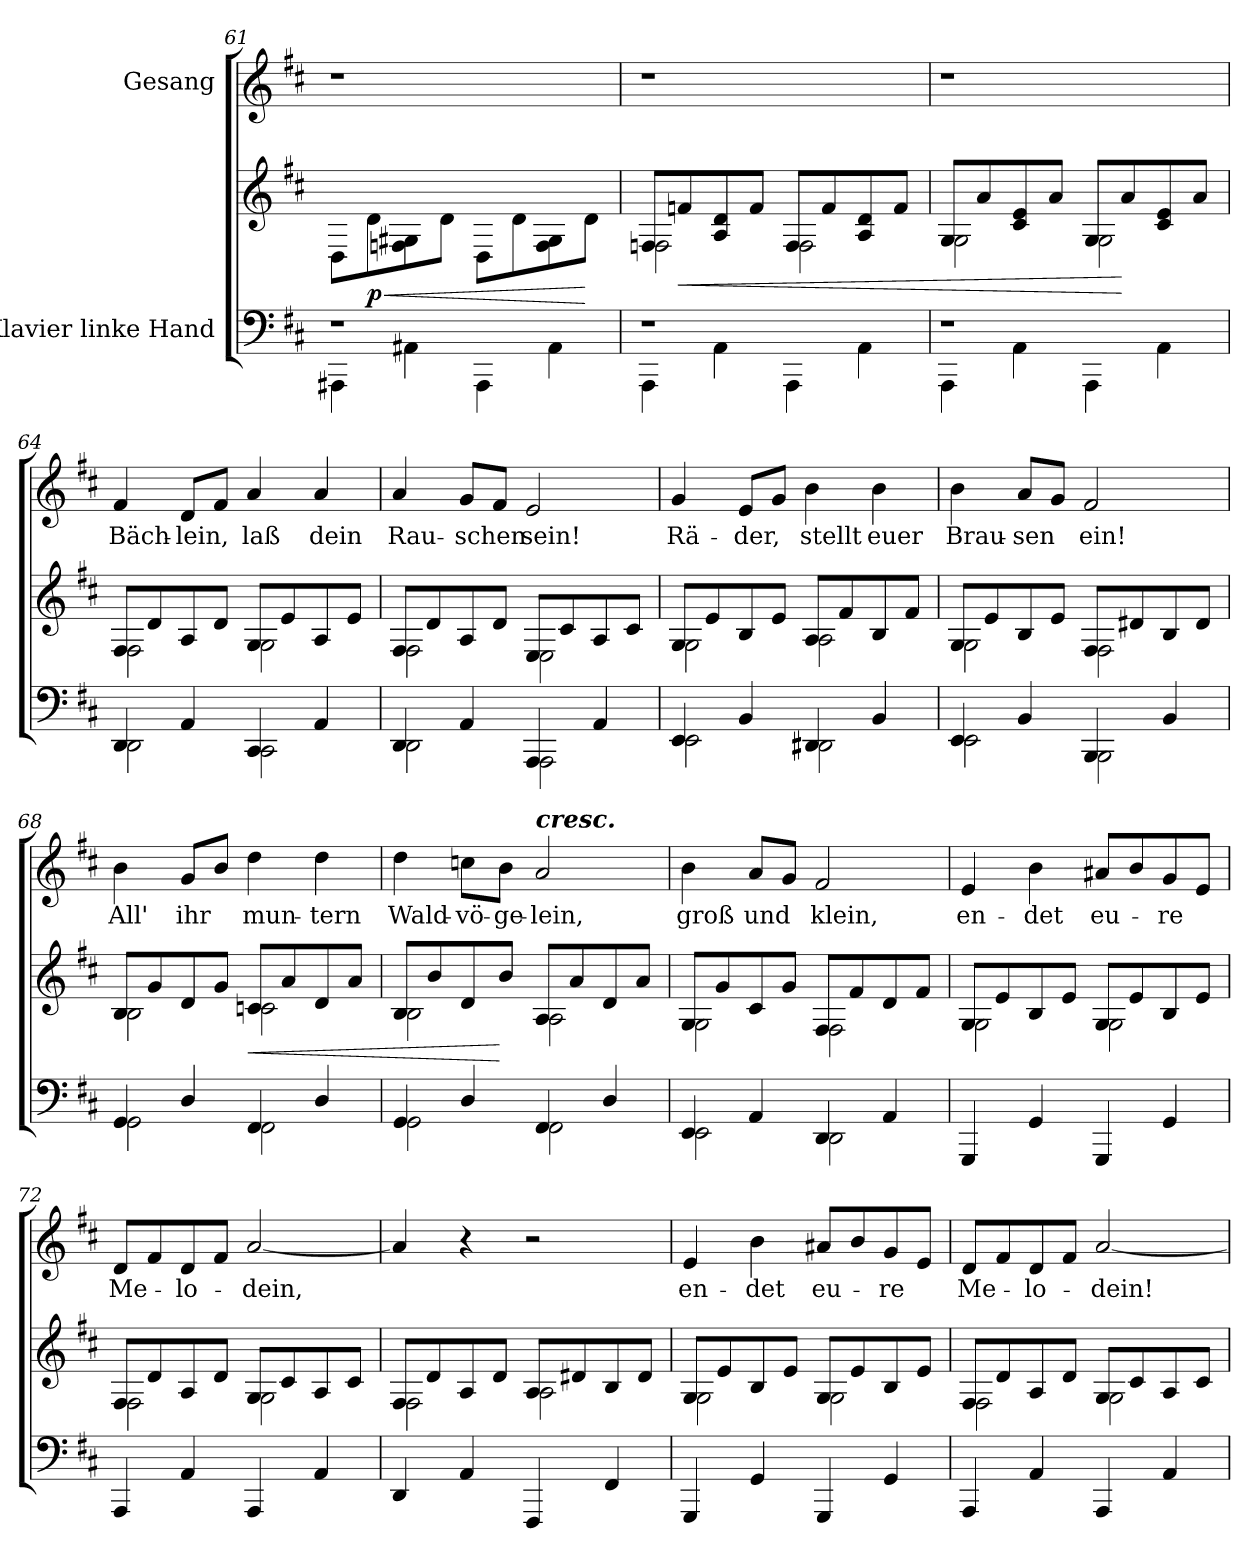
**kern	**kern	**dynam	**kern	**text
*part2	*part2	*part2	*part1	*part1
*staff3	*staff2	*staff2/3	*staff1	*staff1
*I"Klavier linke Hand	*	*	*I"Gesang	*
*clefF4	*clefG2	*	*clefG2	*
*k[f#c#]	*k[f#c#]	*	*k[f#c#]	*
=61	=61	=61	=61	=61
*^	*	*	*	*
1r	4AAA#X\	8D\L	.	1r	.
!	!	!	!LO:HP:b	!	!
!	!	!	!LO:DY:n=1:b	!	!
.	.	8d\	< p	.	.
.	4AA#X\	8Fn\ 8G#X\	.	.	.
.	.	8d\J	.	.	.
.	4AAA#\	8D\L	.	.	.
.	.	8d\	.	.	.
.	4AA#\	8F\ 8G#\	.	.	.
.	.	8d\J	[	.	.
!!LO:LB:g=z
=62	=62	=62	=62	=62	=62
*	*	*^	*	*	*
1r	4AAA\	8Fn/L	2F\	.	1r	.
!	!	!	!	!LO:HP:b	!	!
.	.	8fn/	.	<	.	.
.	4AA\	8A/ 8d/	.	.	.	.
.	.	8f/J	.	.	.	.
.	4AAA\	8F/L	2F\	.	.	.
.	.	8f/	.	.	.	.
.	4AA\	8A/ 8d/	.	.	.	.
.	.	8f/J	.	.	.	.
=63	=63	=63	=63	=63	=63	=63
1r	4AAA\	8G/L	2G\	.	1r	.
.	.	8a/	.	.	.	.
.	4AA\	8c#/ 8e/	.	.	.	.
.	.	8a/J	.	.	.	.
.	4AAA\	8G/L	2G\	.	.	.
.	.	8a/	.	[	.	.
.	4AA\	8c#/ 8e/	.	.	.	.
.	.	8a/J	.	.	.	.
!!LO:LB:g=z
=64	=64	=64	=64	=64	=64	=64
!	!	!	!	!	!	!LO:LY:b
4DD/	2DD\	8F#/L	2F#\	.	4f#/	Bäch-
.	.	8d/	.	.	.	.
!	!	!	!	!	!	!LO:LY:b
4AA/	.	8A/	.	.	8d/L	lein,
.	.	8d/J	.	.	8f#/J	.
!	!	!	!	!	!	!LO:LY:b
4CC#/	2CC#\	8G/L	2G\	.	4a/	laß
.	.	8e/	.	.	.	.
!	!	!	!	!	!	!LO:LY:b
4AA/	.	8A/	.	.	4a/	dein
.	.	8e/J	.	.	.	.
=65	=65	=65	=65	=65	=65	=65
!	!	!	!	!	!	!LO:LY:b
4DD/	2DD\	8F#/L	2F#\	.	4a/	Rau-
.	.	8d/	.	.	.	.
!	!	!	!	!	!	!LO:LY:b
4AA/	.	8A/	.	.	8g/L	schen
.	.	8d/J	.	.	8f#/J	.
!	!	!	!	!	!	!LO:LY:b
4AAA/	2AAA\	8E/L	2E\	.	2e/	sein!
.	.	8c#/	.	.	.	.
4AA/	.	8A/	.	.	.	.
.	.	8c#/J	.	.	.	.
=66	=66	=66	=66	=66	=66	=66
!	!	!	!	!	!	!LO:LY:b
4EE/	2EE\	8G/L	2G\	.	4g/	Rä-
.	.	8e/	.	.	.	.
!	!	!	!	!	!	!LO:LY:b
4BB/	.	8B/	.	.	8e/L	der,
.	.	8e/J	.	.	8g/J	.
!	!	!	!	!	!	!LO:LY:b
4DD#X/	2DD#\	8A/L	2A\	.	4b\	stellt
.	.	8f#/	.	.	.	.
!	!	!	!	!	!	!LO:LY:b
4BB/	.	8B/	.	.	4b\	euer
.	.	8f#/J	.	.	.	.
!!LO:LB:g=z
=67	=67	=67	=67	=67	=67	=67
!	!	!	!	!	!	!LO:LY:b
4EE/	2EE\	8G/L	2G\	.	4b\	Brau-
.	.	8e/	.	.	.	.
!	!	!	!	!	!	!LO:LY:b
4BB/	.	8B/	.	.	8a/L	sen
.	.	8e/J	.	.	8g/J	.
!	!	!	!	!	!	!LO:LY:b
4BBB/	2BBB\	8F#/L	2F#\	.	2f#/	ein!
.	.	8d#X/	.	.	.	.
4BB/	.	8B/	.	.	.	.
.	.	8d#/J	.	.	.	.
!!LO:PB:g=z
=68	=68	=68	=68	=68	=68	=68
!	!	!	!	!	!	!LO:LY:b
4GG/	2GG\	8B/L	2B\	.	4b\	All'
.	.	8g/	.	.	.	.
!	!	!	!	!	!	!LO:LY:b
4D/	.	8d/	.	.	8g/L	ihr
.	.	8g/J	.	.	8b/J	.
!	!	!	!	!LO:HP:b	!	!LO:LY:b
4FF#/	2FF#\	8cn/L	2c\	<	4dd\	mun-
.	.	8a/	.	.	.	.
!	!	!	!	!	!	!LO:LY:b
4D/	.	8d/	.	.	4dd\	tern
.	.	8a/J	.	.	.	.
=69	=69	=69	=69	=69	=69	=69
!	!	!	!	!	!	!LO:LY:b
4GG/	2GG\	8B/L	2B\	.	4dd\	Wald-
.	.	8b/	.	.	.	.
!	!	!	!	!	!	!LO:LY:b
4D/	.	8d/	.	.	8ccn\L	vö-
!	!	!	!	!	!	!LO:LY:b
.	.	8b/J	.	[	8b\J	ge-
!	!	!	!	!	!LO:TX:a:Bi:t=cresc.	!
!	!	!	!	!	!	!LO:LY:b
4FF#/	2FF#\	8A/L	2A\	.	2a/	lein,
.	.	8a/	.	.	.	.
4D/	.	8d/	.	.	.	.
.	.	8a/J	.	.	.	.
=70	=70	=70	=70	=70	=70	=70
!	!	!	!	!	!	!LO:LY:b
4EE/	2EE\	8G/L	2G\	.	4b\	groß
.	.	8g/	.	.	.	.
!	!	!	!	!	!	!LO:LY:b
4AA/	.	8c#/	.	.	8a/L	und
.	.	8g/J	.	.	8g/J	.
!	!	!	!	!	!	!LO:LY:b
4DD/	2DD\	8F#/L	2F#\	.	2f#/	klein,
.	.	8f#/	.	.	.	.
4AA/	.	8d/	.	.	.	.
.	.	8f#/J	.	.	.	.
*v	*v	*	*	*	*	*
!!LO:PB:g=z
=71	=71	=71	=71	=71	=71
!	!	!	!	!	!LO:LY:b
4GGG/	8G/L	2G\	.	4e/	en-
.	8e/	.	.	.	.
!	!	!	!	!	!LO:LY:b
4GG/	8B/	.	.	4b\	det
.	8e/J	.	.	.	.
!	!	!	!	!	!LO:LY:b
4GGG/	8G/L	2G\	.	8a#X/L	eu-
.	8e/	.	.	8b/	.
!	!	!	!	!	!LO:LY:b
4GG/	8B/	.	.	8g/	re
.	8e/J	.	.	8e/J	.
!!LO:LB:g=z
=72	=72	=72	=72	=72	=72
!	!	!	!	!	!LO:LY:b
4AAA/	8F#/L	2F#\	.	8d/L	Me-
.	8d/	.	.	8f#/	.
!	!	!	!	!	!LO:LY:b
4AA/	8A/	.	.	8d/	lo-
.	8d/J	.	.	8f#/J	.
!	!	!	!	!	!LO:LY:b
4AAA/	8G/L	2G\	.	[2a/	dein,
.	8c#/	.	.	.	.
4AA/	8A/	.	.	.	.
.	8c#/J	.	.	.	.
=73	=73	=73	=73	=73	=73
4DD/	8F#/L	2F#\	.	4a/]	.
.	8d/	.	.	.	.
4AA/	8A/	.	.	4r	.
.	8d/J	.	.	.	.
4FFF#/	8A/L	2A\	.	2r	.
.	8d#X/	.	.	.	.
4FF#/	8B/	.	.	.	.
.	8d#/J	.	.	.	.
=74	=74	=74	=74	=74	=74
!	!	!	!	!	!LO:LY:b
4GGG/	8G/L	2G\	.	4e/	en-
.	8e/	.	.	.	.
!	!	!	!	!	!LO:LY:b
4GG/	8B/	.	.	4b\	det
.	8e/J	.	.	.	.
!	!	!	!	!	!LO:LY:b
4GGG/	8G/L	2G\	.	8a#X/L	eu-
.	8e/	.	.	8b/	.
!	!	!	!	!	!LO:LY:b
4GG/	8B/	.	.	8g/	re
.	8e/J	.	.	8e/J	.
!!LO:LB:g=z
=75	=75	=75	=75	=75	=75
!	!	!	!	!	!LO:LY:b
4AAA/	8F#/L	2F#\	.	8d/L	Me-
.	8d/	.	.	8f#/	.
!	!	!	!	!	!LO:LY:b
4AA/	8A/	.	.	8d/	lo-
.	8d/J	.	.	8f#/J	.
!	!	!	!	!	!LO:LY:b
4AAA/	8G/L	2G\	.	[2a/	dein!
.	8c#/	.	.	.	.
4AA/	8A/	.	.	.	.
.	8c#/J	.	.	.	.
*	*v	*v	*	*	*
=	=	=	=	=
*-	*-	*-	*-	*-
